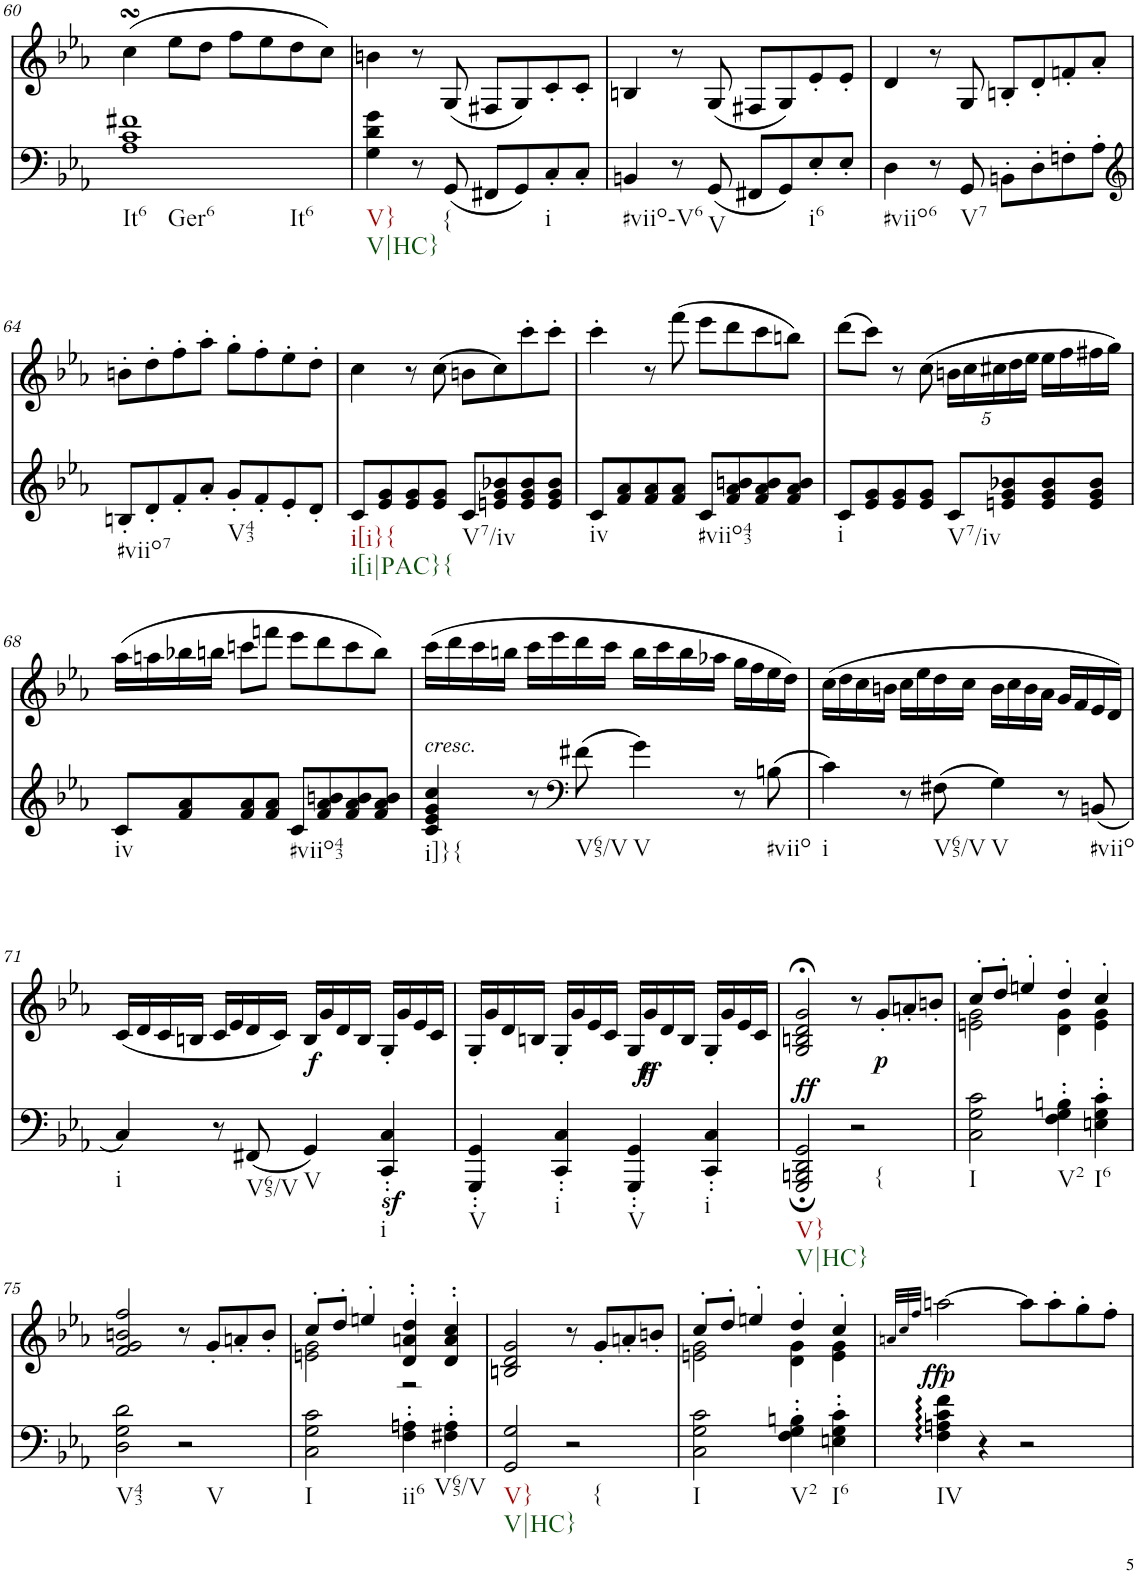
**kern	**dynam	**kern	**dynam
*part2	*part2	*part1	*part1
*staff2	*staff2	*staff1	*staff1
*I"piano	*	*I"piano	*
*I'Pno	*	*I'Pno	*
!!LO:PB:g=z
*clefF4	*	*clefG2	*
*k[b-e-a-]	*	*k[b-e-a-]	*
*c:	*	*c:	*
*M4/4	*	*M4/4	*
=60	=60	=60	=60
!LO:TX:b:t=It6	!	!	!
!LO:TX:b:t=Ger6	!	!	!
!LO:TX:b:t=It6	!	!	!
1A- 1c 1f#X	.	(4ccsSSS\	.
.	.	8ee-\L	.
.	.	8dd\J	.
.	.	8ff\L	.
.	.	8ee-\	.
.	.	8dd\	.
.	.	8cc\J)	.
=61	=61	=61	=61
!LO:TX:b:t=V}	!	!	!
!LO:TX:b:t=V|HC}	!	!	!
4G\ 4d\ 4g\	.	4bn\	.
8r	.	8r	.
!LO:TX:b:t={	!	!	!
(8GG/	.	(8G/	.
8FF#X/L	.	8F#X/L	.
8GG/)	.	8G/)	.
!LO:TX:b:t=i	!	!	!
8C'/	.	8c'/	.
8C'/J	.	8c'/J	.
=62	=62	=62	=62
!LO:TX:b:t=#viio-V6	!	!	!
4BBn/	.	4Bn/	.
8r	.	8r	.
!LO:TX:b:t=V	!	!	!
(8GG/	.	(8G/	.
8FF#X/L	.	8F#X/L	.
8GG/)	.	8G/)	.
!LO:TX:b:t=i6	!	!	!
8E-'/	.	8e-'/	.
8E-'/J	.	8e-'/J	.
=63	=63	=63	=63
!LO:TX:b:t=#viio6	!	!	!
4D\	.	4d/	.
8r	.	8r	.
!LO:TX:b:t=V7	!	!	!
8GG/	.	8G/	.
8BBn'\L	.	8Bn'/L	.
8D'\	.	8d'/	.
8Fn'\	.	8fn'/	.
8A-'\J	.	8a-'/J	.
!!LO:LB:g=z
=64	=64	=64	=64
*clefG2	*	*	*
!LO:TX:b:t=#viio7	!	!	!
8Bn'/L	.	8bn'\L	.
8d'/	.	8dd'\	.
8f'/	.	8ff'\	.
8a-'/J	.	8aa-'\J	.
!LO:TX:b:t=V43	!	!	!
8g'/L	.	8gg'\L	.
8f'/	.	8ff'\	.
8e-'/	.	8ee-'\	.
8d'/J	.	8dd'\J	.
=65	=65	=65	=65
!LO:TX:b:t=i[i}{	!	!	!
!LO:TX:b:t=i[i|PAC}{	!	!	!
8c/L	.	4cc\	.
8e-/ 8g/	.	.	.
8e-/ 8g/	.	8r	.
8e-/ 8g/J	.	(8cc\	.
!LO:TX:b:t=V7/iv	!	!	!
8c/L	.	8bn\L	.
8en/ 8g/ 8b-X/	.	8cc\)	.
8e/ 8g/ 8b-/	.	8ccc'\	.
8e/ 8g/ 8b-/J	.	8ccc'\J	.
=66	=66	=66	=66
!LO:TX:b:t=iv	!	!	!
8c/L	.	4ccc'\	.
8f/ 8a-/	.	.	.
8f/ 8a-/	.	8r	.
8f/ 8a-/J	.	(8fff\	.
!LO:TX:b:t=#viio43	!	!	!
8c/L	.	8eee-\L	.
8f/ 8a-/ 8bn/	.	8ddd\	.
8f/ 8a-/ 8b/	.	8ccc\	.
8f/ 8a-/ 8b/J	.	8bbn\J)	.
=67	=67	=67	=67
!LO:TX:b:t=i	!	!	!
8c/L	.	(8ddd\L	.
8e-/ 8g/	.	8ccc\J)	.
8e-/ 8g/	.	8r	.
8e-/ 8g/J	.	(8cc\	.
*	*	*Xbrackettup	*
!LO:TX:b:t=V7/iv	!	!	!
8c/L	.	20bn\LL	.
.	.	20cc\	.
.	.	20cc#X\	.
8en/ 8g/ 8b-X/	.	.	.
.	.	20dd\	.
.	.	20ee-\JJ	.
8e/ 8g/ 8b-/	.	16ee-\LL	.
.	.	16ff\	.
8e/ 8g/ 8b-/J	.	16ff#X\	.
.	.	16gg\JJ)	.
!!LO:LB:g=z
=68	=68	=68	=68
!LO:TX:b:t=iv	!	!	!
8c/L	.	(16aa-\LL	.
.	.	16aan\	.
8f/ 8a-/	.	16bb-X\	.
.	.	16bbn\JJ	.
8f/ 8a-/	.	8cccn\L	.
8f/ 8a-/J	.	8fffn\J	.
!LO:TX:b:t=#viio43	!	!	!
8c/L	.	8eee-\L	.
8f/ 8a-/ 8bn/	.	8ddd\	.
8f/ 8a-/ 8b/	.	8ccc\	.
8f/ 8a-/ 8b/J	.	8bb\J)	.
=69	=69	=69	=69
!	!	!LO:TX:b:i:t=cresc.	!
!LO:TX:b:t=i]}{	!	!	!
4c/ 4e-/ 4g/ 4cc/	.	(16ccc\LL	.
.	.	16ddd\	.
.	.	16ccc\	.
.	.	16bbn\JJ	.
8r	.	16ccc\LL	.
.	.	16eee-\	.
*clefF4	*	*	*
!LO:TX:b:t=V65/V	!	!	!
(8f#X\	.	16ddd\	.
.	.	16ccc\JJ	.
!LO:TX:b:t=V	!	!	!
4g\)	.	16bb\LL	.
.	.	16ccc\	.
.	.	16bb\	.
.	.	16aa-X\JJ	.
8r	.	16gg\LL	.
.	.	16ff\	.
!LO:TX:b:t=#viio	!	!	!
(8Bn\	.	16ee-\	.
.	.	16dd\JJ)	.
=70	=70	=70	=70
!LO:TX:b:t=i	!	!	!
4c\)	.	(16cc\LL	.
.	.	16dd\	.
.	.	16cc\	.
.	.	16bn\JJ	.
8r	.	16cc\LL	.
.	.	16ee-\	.
!LO:TX:b:t=V65/V	!	!	!
(8F#X\	.	16dd\	.
.	.	16cc\JJ	.
!LO:TX:b:t=V	!	!	!
4G\)	.	16b\LL	.
.	.	16cc\	.
.	.	16b\	.
.	.	16a-\JJ	.
8r	.	16g/LL	.
.	.	16f/	.
!LO:TX:b:t=#viio	!	!	!
(8BBn/	.	16e-/	.
.	.	16d/JJ)	.
!!LO:LB:g=z
=71	=71	=71	=71
!LO:TX:b:t=i	!	!	!
4C/)	.	(16c/LL	.
.	.	16d/	.
.	.	16c/	.
.	.	16Bn/JJ	.
8r	.	16c/LL	.
.	.	16e-/	.
!LO:TX:b:t=V65/V	!	!	!
(8FF#X/	.	16d/	.
.	.	16c/JJ)	.
!LO:TX:b:t=V	!	!	!
!	!LO:DY:a	!	!
4GG/)	f	16B/LL	.
.	.	16g/	.
.	.	16d/	.
.	.	16B/JJ	.
!LO:TX:b:t=i	!	!	!
4CC/z<' 4C/z<'	.	16G'/LL	.
.	.	16g/	.
.	.	16e-/	.
.	.	16c/JJ	.
=72	=72	=72	=72
!LO:TX:b:t=V	!	!	!
4GGG/' 4GG/'	.	16G'/LL	.
.	.	16g/	.
.	.	16d/	.
.	.	16Bn/JJ	.
!LO:TX:b:t=i	!	!	!
4CC/' 4C/'	.	16G'/LL	.
.	.	16g/	.
.	.	16e-/	.
.	.	16c/JJ	.
!LO:TX:b:t=V	!	!	!
4GGG/' 4GG/'	.	16G/LL	.
!	!	!	!LO:DY:b
!	!	!	!LO:DY:n=1:b
.	.	16g/	ff p
.	.	16d/	.
.	.	16B/JJ	.
!LO:TX:b:t=i	!	!	!
4CC/' 4C/'	.	16G'/LL	.
.	.	16g/	.
.	.	16e-/	.
.	.	16c/JJ	.
=73	=73	=73	=73
!LO:TX:b:t=V}	!	!	!
!LO:TX:b:t=V|HC}	!	!	!
!	!LO:DY:a	!	!
2GGG/; 2BBBn/; 2DD/; 2GG/;	ff	2G/;< 2Bn/;< 2d/;< 2g/;<	.
!LO:TX:b:t={	!	!	!
2r	.	8r	.
!	!	!	!LO:DY:b
.	.	8g'/L	p
.	.	8an'/	.
.	.	8bn'/J	.
=74	=74	=74	=74
*	*	*^	*
!LO:TX:b:t=I	!	!	!	!
2C\ 2G\ 2c\	.	8cc'/L	2en\ 2g\	.
.	.	8dd'/J	.	.
.	.	4een'/	.	.
!LO:TX:b:t=V2	!	!	!	!
4F\' 4G\' 4Bn\'	.	4dd'/	4d\ 4g\	.
!LO:TX:b:t=I6	!	!	!	!
4En\' 4G\' 4c\'	.	4cc'/	4e\ 4g\	.
!!LO:LB:g=z
=75	=75	=75	=75	=75
!LO:TX:b:t=V43	!	!	!	!
*	*	*v	*v	*
2D\ 2G\ 2d\	.	2f/ 2g/ 2bn/ 2ff/	.
!LO:TX:b:t=V	!	!	!
2r	.	8r	.
.	.	8g'/L	.
.	.	8an'/	.
.	.	8b'/J	.
=76	=76	=76	=76
*	*	*^	*
!LO:TX:b:t=I	!	!	!	!
2C\ 2G\ 2c\	.	8cc'/L	2en\ 2g\	.
.	.	8dd'/J	.	.
.	.	4een'/	.	.
!LO:TX:b:t=ii6	!	!	!	!
4F\' 4An\'	.	4d/' 4an/' 4dd/'	2r	.
!LO:TX:b:t=V65/V	!	!	!	!
4F#X\' 4A\'	.	4d/' 4a/' 4cc/'	.	.
*	*	*v	*v	*
=77	=77	=77	=77
!LO:TX:b:t=V}	!	!	!
!LO:TX:b:t=V|HC}	!	!	!
2GG/ 2G/	.	2Bn/ 2d/ 2g/	.
!LO:TX:b:t={	!	!	!
2r	.	8r	.
.	.	8g'/L	.
.	.	8an'/	.
.	.	8bn'/J	.
=78	=78	=78	=78
*	*	*^	*
!LO:TX:b:t=I	!	!	!	!
2C\ 2G\ 2c\	.	8cc'/L	2en\ 2g\	.
.	.	8dd'/J	.	.
.	.	4een'/	.	.
!LO:TX:b:t=V2	!	!	!	!
4F\' 4G\' 4Bn\'	.	4dd'/	4d\ 4g\	.
!LO:TX:b:t=I6	!	!	!	!
4En\' 4G\' 4c\'	.	4cc'/	4e\ 4g\	.
*	*	*v	*v	*
=79	=79	=79	=79
.	.	32qan/LLL	.
.	.	32qcc/	.
.	.	32qff/JJJ	.
!LO:TX:b:t=IV	!	!	!
!	!	!	!LO:DY:b
!	!	!	!LO:DY:n=1:b
4F\ 4An\ 4c\ 4f\	.	[2aan\	ff p
4r	.	.	.
2r	.	8aa\L]	.
.	.	8aa'\	.
.	.	8gg'\	.
.	.	8ff'\J	.
=	=	=	=
*-	*-	*-	*-
